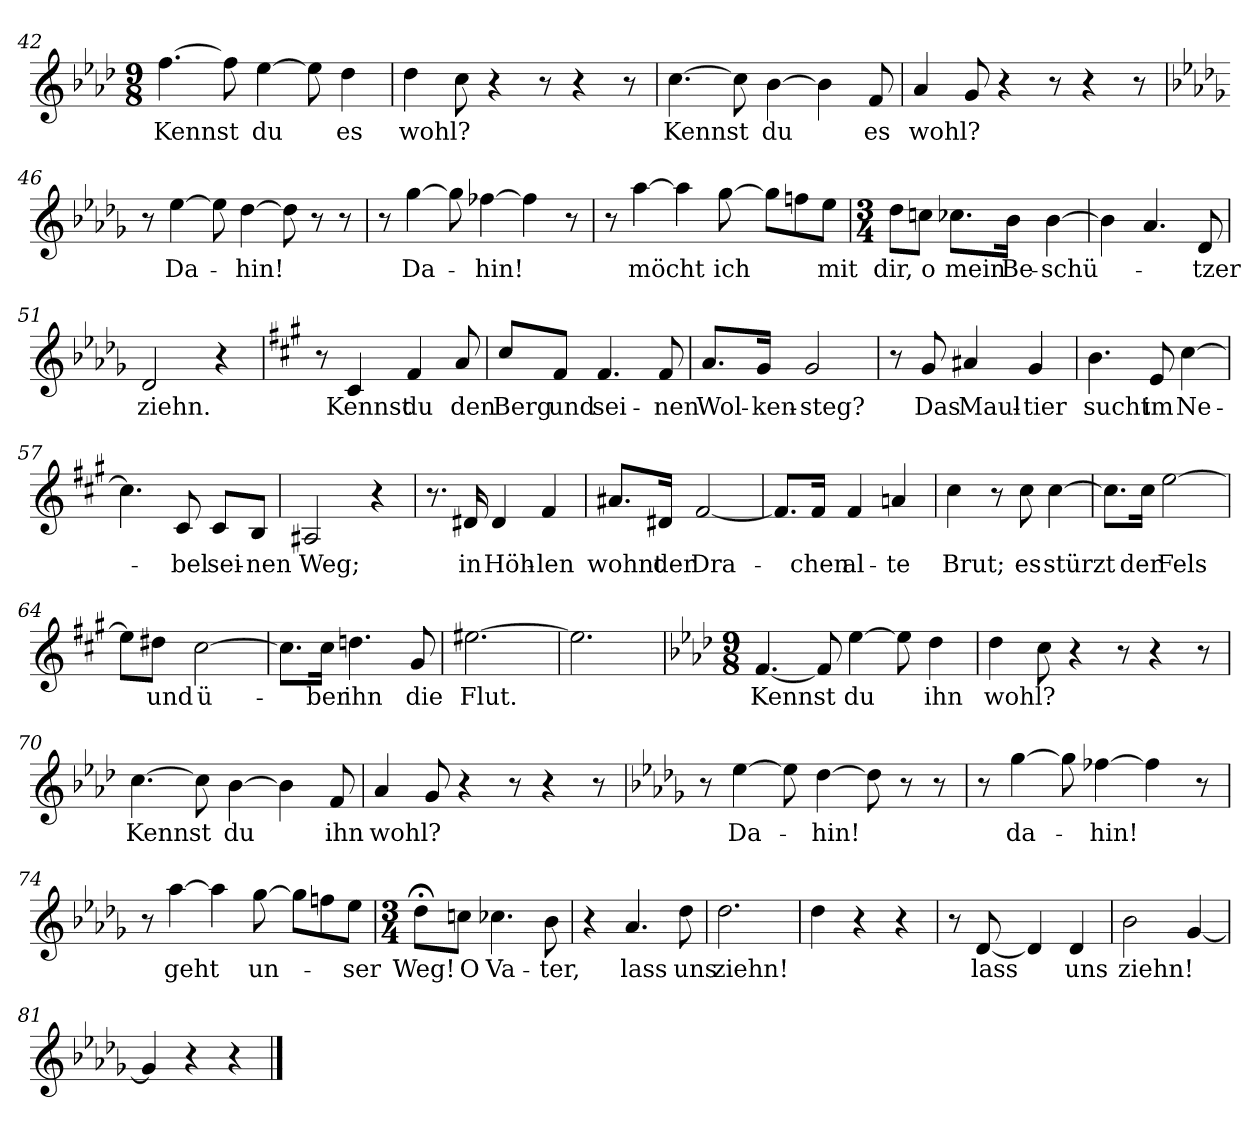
**kern	**text
*part1	*part1
*staff1	*staff1
!!LO:LB:g=z
*clefG2	*
*k[b-e-a-d-]	*
*M9/8	*
=42	=42
!	!LO:LY:b
[4.ff\	Kennst
8ff\]	.
!	!LO:LY:b
[4ee-\	du
8ee-\]	.
!	!LO:LY:b
4dd-\	es
=43	=43
!	!LO:LY:b
4dd-\	wohl?
8cc\	.
4r	.
8r	.
4r	.
8r	.
=44	=44
!	!LO:LY:b
[4.cc\	Kennst
8cc\]	.
!	!LO:LY:b
[4b-\	du
4b-\]	.
!	!LO:LY:b
8f/	es
=45	=45
!	!LO:LY:b
4a-/	wohl?
8g/	.
4r	.
8r	.
4r	.
8r	.
=46	=46
*k[b-e-a-d-g-]	*
8r	.
!	!LO:LY:b
[4ee-\	Da-
8ee-\]	.
!	!LO:LY:b
[4dd-\	-hin!
8dd-\]	.
8r	.
8r	.
=47	=47
8r	.
!	!LO:LY:b
[4gg-\	Da-
8gg-\]	.
!	!LO:LY:b
[4ff-X\	-hin!
4ff-\]	.
8r	.
!!LO:LB:g=z
=48	=48
8r	.
!	!LO:LY:b
[4aa-\	möcht
4aa-\]	.
!	!LO:LY:b
[8gg-\	ich
8gg-\L]	.
8ffn\	.
!	!LO:LY:b
8ee-\J	mit
=49	=49
*M3/4	*
!	!LO:LY:b
8dd-\L	dir,
!	!LO:LY:b
8ccn\J	o
!	!LO:LY:b
8.cc-X\L	mein
!	!LO:LY:b
16b-\Jk	Be-
!	!LO:LY:b
[4b-\	-schü-
=50	=50
4b-\]	.
4.a-/	.
!	!LO:LY:b
8d-/	-tzer
=51	=51
!	!LO:LY:b
2d-/	ziehn.
4r	.
=52	=52
*k[f#c#g#]	*
8r	.
!	!LO:LY:b
4c#/	Kennst
!	!LO:LY:b
4f#/	du
!	!LO:LY:b
8a/	den
=53	=53
!	!LO:LY:b
8cc#/L	Berg
!	!LO:LY:b
8f#/J	und
!	!LO:LY:b
4.f#/	sei-
!	!LO:LY:b
8f#/	-nen
!!LO:LB:g=z
=54	=54
!	!LO:LY:b
8.a/L	Wol-
!	!LO:LY:b
16g#/Jk	-ken-
!	!LO:LY:b
2g#/	-steg?
=55	=55
8r	.
!	!LO:LY:b
8g#/	Das
!	!LO:LY:b
4a#X/	Maul-
!	!LO:LY:b
4g#/	-tier
=56	=56
!	!LO:LY:b
4.b\	sucht
!	!LO:LY:b
8e/	im
!	!LO:LY:b
[4cc#\	Ne-
=57	=57
4.cc#\]	.
!	!LO:LY:b
8c#/	-bel
!	!LO:LY:b
8c#/L	sei-
!	!LO:LY:b
8B/J	-nen
=58	=58
!	!LO:LY:b
2A#X/	Weg;
4r	.
=59	=59
8.r	.
!	!LO:LY:b
16d#X/	in
!	!LO:LY:b
4d#/	Höh-
!	!LO:LY:b
4f#/	-len
=60	=60
!	!LO:LY:b
8.a#X/L	wohnt
!	!LO:LY:b
16d#X/Jk	der
!	!LO:LY:b
[2f#/	Dra-
=61	=61
8.f#/L]	.
!	!LO:LY:b
16f#/Jk	-chen
!	!LO:LY:b
4f#/	al-
!	!LO:LY:b
4an/	-te
!!LO:LB:g=z
=62	=62
!	!LO:LY:b
4cc#\	Brut;
8r	.
!	!LO:LY:b
8cc#\	es
!	!LO:LY:b
[4cc#\	stürzt
=63	=63
8.cc#\L]	.
!	!LO:LY:b
16cc#\Jk	der
!	!LO:LY:b
[2ee\	Fels
=64	=64
8ee\L]	.
!	!LO:LY:b
8dd#X\J	und
!	!LO:LY:b
[2cc#\	ü-
=65	=65
8.cc#\L]	.
!	!LO:LY:b
16cc#\Jk	-ber
!	!LO:LY:b
4.ddn\	ihn
!	!LO:LY:b
8g#/	die
=66	=66
!	!LO:LY:b
[2.ee#X\	Flut.
=67	=67
2.ee#\]	.
=68	=68
*k[b-e-a-d-]	*
*M9/8	*
!	!LO:LY:b
[4.f/	Kennst
8f/]	.
!	!LO:LY:b
[4ee-\	du
8ee-\]	.
!	!LO:LY:b
4dd-\	ihn
=69	=69
!	!LO:LY:b
4dd-\	wohl?
8cc\	.
4r	.
8r	.
4r	.
8r	.
!!LO:PB:g=z
=70	=70
!	!LO:LY:b
[4.cc\	Kennst
8cc\]	.
!	!LO:LY:b
[4b-\	du
4b-\]	.
!	!LO:LY:b
8f/	ihn
=71	=71
!	!LO:LY:b
4a-/	wohl?
8g/	.
4r	.
8r	.
4r	.
8r	.
=72	=72
*k[b-e-a-d-g-]	*
8r	.
!	!LO:LY:b
[4ee-\	Da-
8ee-\]	.
!	!LO:LY:b
[4dd-\	-hin!
8dd-\]	.
8r	.
8r	.
=73	=73
8r	.
!	!LO:LY:b
[4gg-\	da-
8gg-\]	.
!	!LO:LY:b
[4ff-X\	-hin!
4ff-\]	.
8r	.
=74	=74
8r	.
!	!LO:LY:b
[4aa-\	geht
4aa-\]	.
!	!LO:LY:b
[8gg-\	un-
8gg-\L]	.
8ffn\	.
!	!LO:LY:b
8ee-\J	-ser
=75	=75
*M3/4	*
!	!LO:LY:b
8dd-;<\L	Weg!
!	!LO:LY:b
8ccn\J	O
!	!LO:LY:b
4.cc-X\	Va-
!	!LO:LY:b
8b-\	-ter,
!!LO:LB:g=z
=76	=76
4r	.
!	!LO:LY:b
4.a-/	lass
!	!LO:LY:b
8dd-\	uns
=77	=77
!	!LO:LY:b
2.dd-\	ziehn!
=78	=78
4dd-\	.
4r	.
4r	.
=79	=79
8r	.
!	!LO:LY:b
[8d-/	lass
4d-/]	.
!	!LO:LY:b
4d-/	uns
=80	=80
!	!LO:LY:b
2b-\	ziehn!
[4g-/	.
=81	=81
4g-/]	.
4r	.
4r	.
==	==
*-	*-
